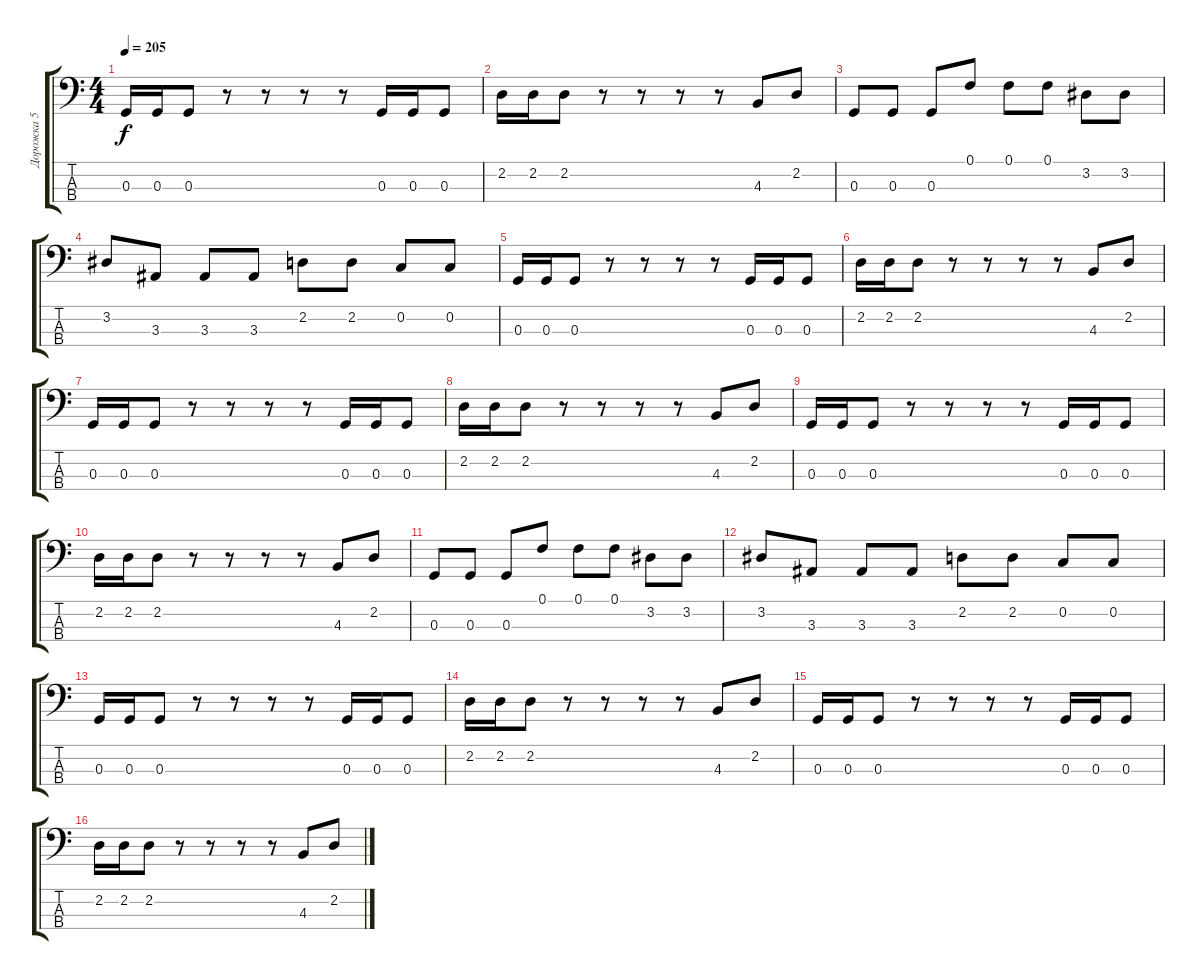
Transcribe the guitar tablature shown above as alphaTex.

\track ("Дорожка 5" "Дорожка 5") {instrument electricbassfinger}
\staff {score tabs}
\tuning (F2 C2 G1 C1) {hide}
\ts (4 4)
\tempo 205
\clef f4
\ks c
0.3.16{dy f} 0.3.16 0.3.8 r.8 r.8 r.8 r.8 0.3.16 0.3.16 0.3.8 |
2.2.16 2.2.16 2.2.8 r.8 r.8 r.8 r.8 4.3.8 2.2.8 |
0.3.8 0.3.8 0.3.8 0.1.8 0.1.8 0.1.8 3.2.8 3.2.8 |
3.2.8 3.3.8 3.3.8 3.3.8 2.2.8 2.2.8 0.2.8 0.2.8 |
0.3.16 0.3.16 0.3.8 r.8 r.8 r.8 r.8 0.3.16 0.3.16 0.3.8 |
2.2.16 2.2.16 2.2.8 r.8 r.8 r.8 r.8 4.3.8 2.2.8 |
0.3.16 0.3.16 0.3.8 r.8 r.8 r.8 r.8 0.3.16 0.3.16 0.3.8 |
2.2.16 2.2.16 2.2.8 r.8 r.8 r.8 r.8 4.3.8 2.2.8 |
0.3.16 0.3.16 0.3.8 r.8 r.8 r.8 r.8 0.3.16 0.3.16 0.3.8 |
2.2.16 2.2.16 2.2.8 r.8 r.8 r.8 r.8 4.3.8 2.2.8 |
0.3.8 0.3.8 0.3.8 0.1.8 0.1.8 0.1.8 3.2.8 3.2.8 |
3.2.8 3.3.8 3.3.8 3.3.8 2.2.8 2.2.8 0.2.8 0.2.8 |
0.3.16 0.3.16 0.3.8 r.8 r.8 r.8 r.8 0.3.16 0.3.16 0.3.8 |
2.2.16 2.2.16 2.2.8 r.8 r.8 r.8 r.8 4.3.8 2.2.8 |
0.3.16 0.3.16 0.3.8 r.8 r.8 r.8 r.8 0.3.16 0.3.16 0.3.8 |
2.2.16 2.2.16 2.2.8 r.8 r.8 r.8 r.8 4.3.8 2.2.8
